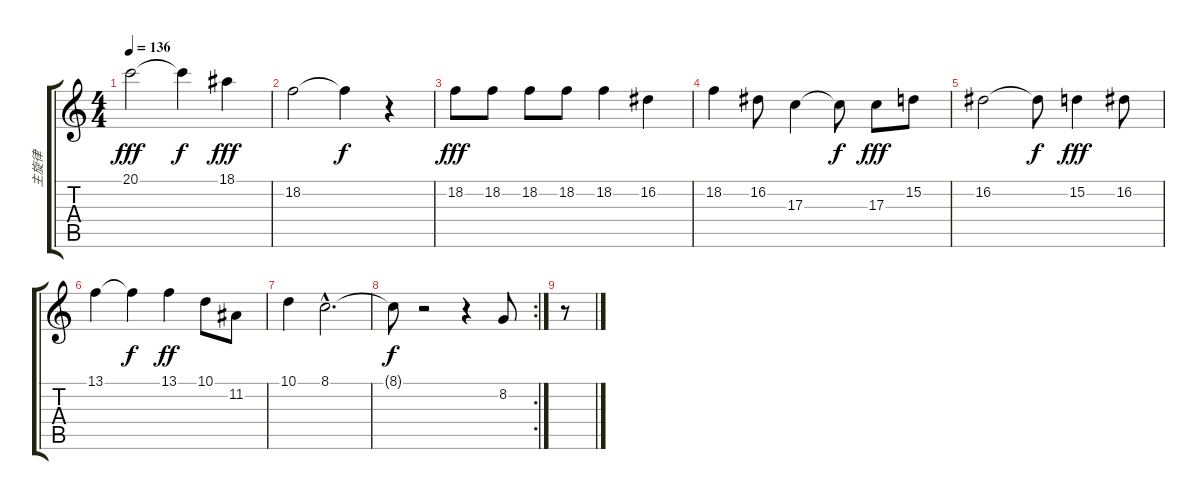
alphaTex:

\track ("主旋律" "主旋律") {instrument acousticgrandpiano}
\staff {score tabs}
\tuning (E4 B3 G3 D3 A2 E2) {hide}
\ts (4 4)
\tempo 136
\clef g2
\ks c
20.1.2{dy fff} 20.1{t}.4{dy f} 18.1.4{dy fff} |
18.2.2 18.2{t}.4{dy f} r.4 |
18.2.8{dy fff} 18.2.8 18.2.8 18.2.8 18.2.4 16.2.4 |
18.2.4 16.2.8 17.3.4 17.3{t}.8{dy f} 17.3.8{dy fff} 15.2.8 |
16.2.2 16.2{t}.8{dy f} 15.2.4{dy fff} 16.2.8 |
13.1.4 13.1{t}.4{dy f} 13.1.4{dy ff} 10.1.8 11.2.8 |
10.1.4 8.1{hac}.2{d} |
\rc 2
8.1{t}.8{dy f} r.2 r.4 8.2.8 |
r.8
